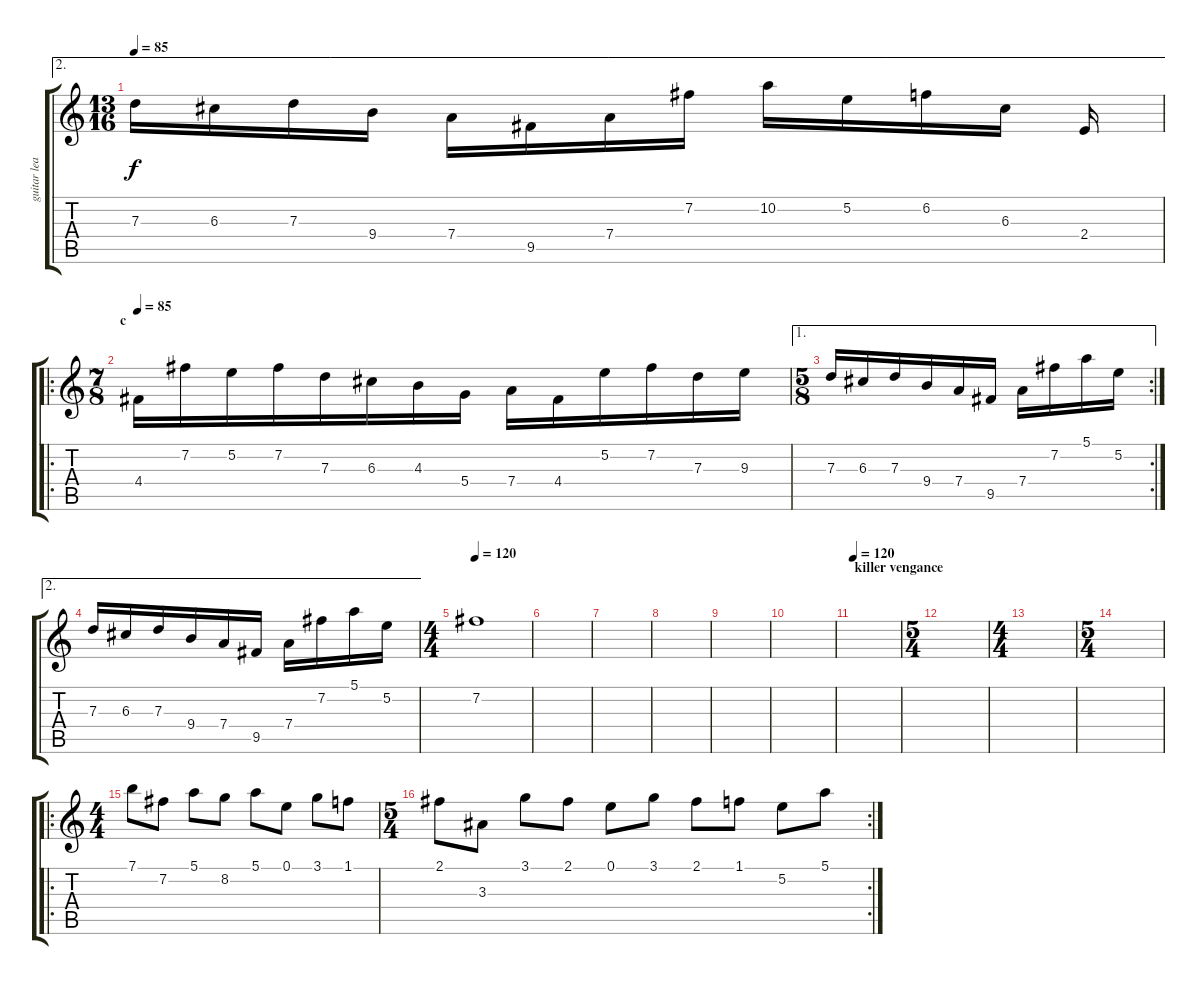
\track ("guitar lead " "guitar lea") {instrument distortionguitar}
\staff {score tabs}
\tuning (E4 B3 G3 D3 A2 E2) {hide}
\ae 2
\ts (13 16)
\tempo 85
\clef g2
\ks c
7.3.16{dy f} 6.3.16 7.3.16 9.4.16 7.4.16 9.5.16 7.4.16 7.2.16 10.2.16 5.2.16 6.2.16 6.3.16 2.4.16 |
\ro
\ts (7 8)
\section ("" "c")
\tempo 85
4.4.16{volume 14 balance 8} 7.2.16 5.2.16 7.2.16 7.3.16 6.3.16 4.3.16 5.4.16 7.4.16 4.4.16 5.2.16 7.2.16 7.3.16 9.3.16 |
\ae 1
\rc 2
\ts (5 8)
7.3.16 6.3.16 7.3.16 9.4.16 7.4.16 9.5.16 7.4.16 7.2.16 5.1.16 5.2.16 |
\ae 2
7.3.16 6.3.16 7.3.16 9.4.16 7.4.16 9.5.16 7.4.16 7.2.16 5.1.16 5.2.16 |
\ts (4 4)
\tempo 120
7.2.1{volume 0} |
|
|
|
|
|
\section ("" "killer vengance")
\tempo 120
|
\ts (5 4)
|
\ts (4 4)
|
\ts (5 4)
|
\ro
\ts (4 4)
7.1.8{volume 14 instrument distortionguitar} 7.2.8 5.1.8 8.2.8 5.1.8 0.1.8 3.1.8 1.1.8 |
\rc 2
\ts (5 4)
2.1.8 3.3.8 3.1.8 2.1.8 0.1.8 3.1.8 2.1.8 1.1.8 5.2.8 5.1.8
